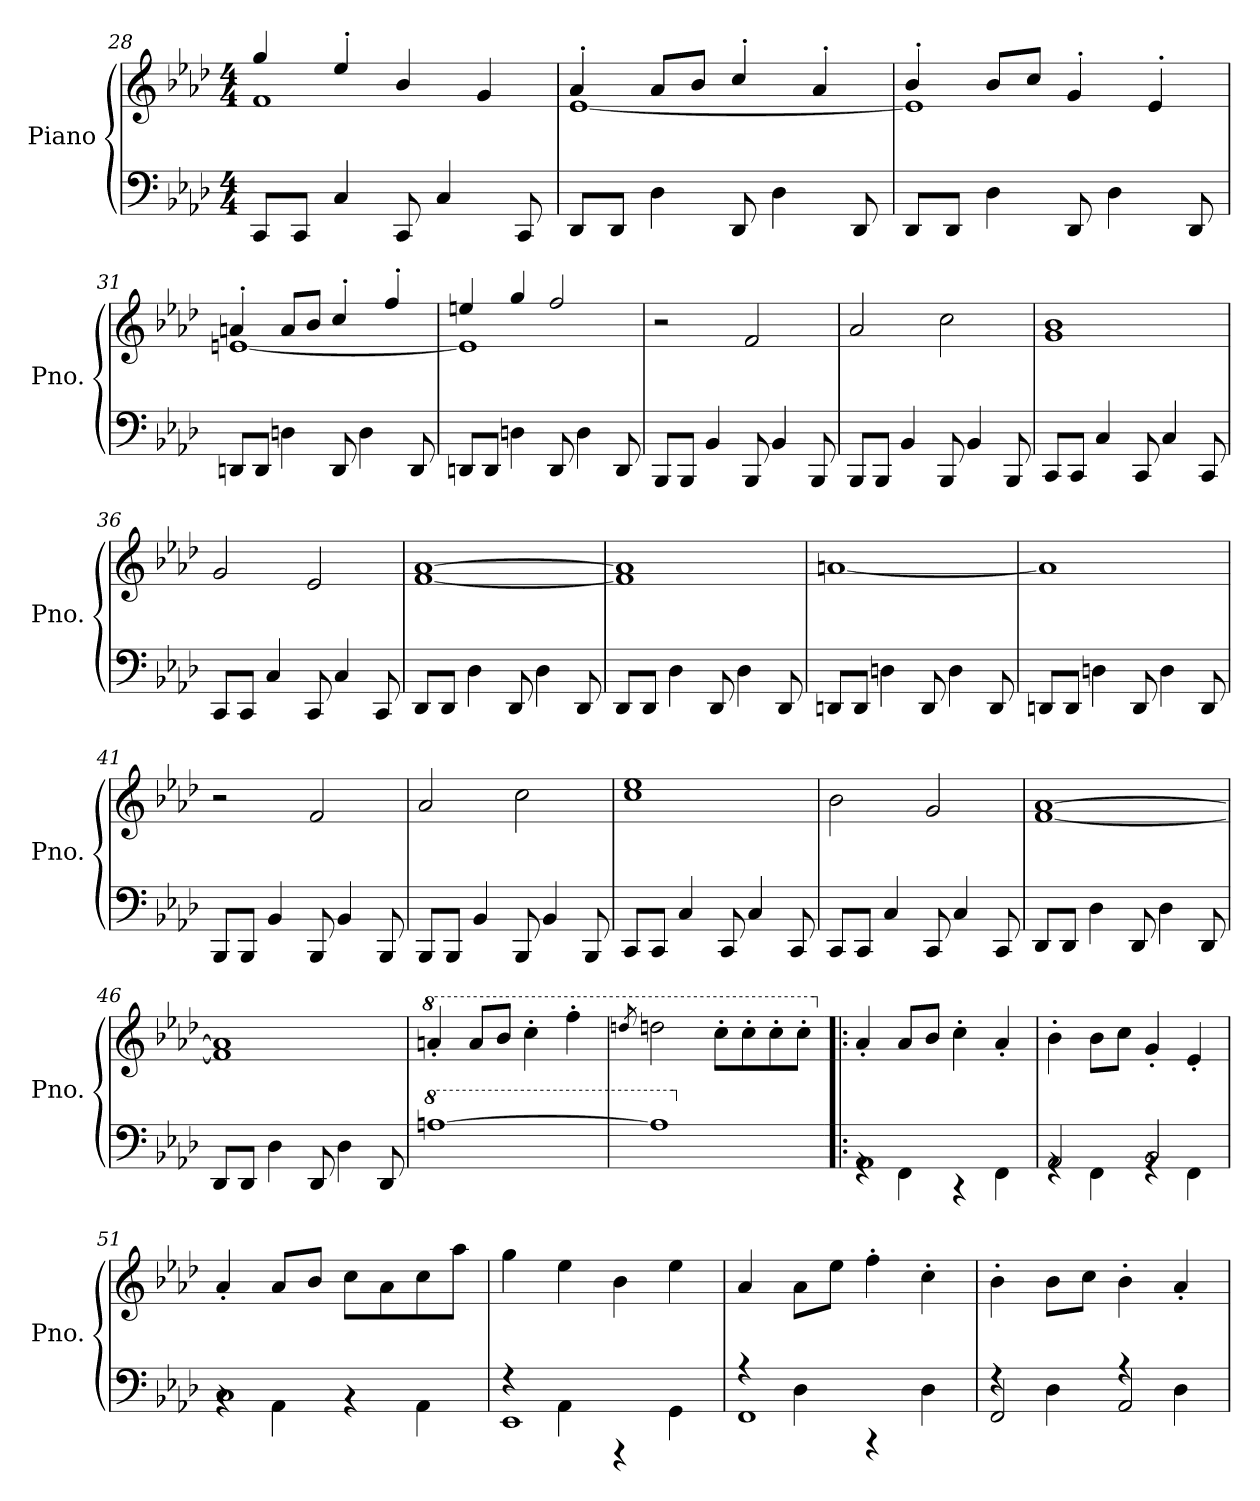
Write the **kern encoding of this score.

**kern	**kern
*part1	*part1
*staff2	*staff1
*I"Piano	*
*I'Pno.	*
!!LO:PB:g=z
*clefF4	*clefG2
*k[b-e-a-d-]	*k[b-e-a-d-]
*M4/4	*M4/4
=28	=28
*	*^
8CC/L	4gg/	1f
8CC/J	.	.
4C/	4ee-'/	.
8CC/	4b-/	.
4C/	.	.
.	4g/	.
8CC/	.	.
=29	=29	=29
8DD-/L	4a-'/	[1e-
8DD-/J	.	.
4D-\	8a-/L	.
.	8b-/J	.
8DD-/	4cc'/	.
4D-\	.	.
.	4a-'/	.
8DD-/	.	.
=30	=30	=30
8DD-/L	4b-'/	1e-]
8DD-/J	.	.
4D-\	8b-/L	.
.	8cc/J	.
8DD-/	4g'/	.
4D-\	.	.
.	4e-'/	.
8DD-/	.	.
=31	=31	=31
8DDn/L	4an'/	[1en
8DD/J	.	.
4Dn\	8a/L	.
.	8b-/J	.
8DD/	4cc'/	.
4D\	.	.
.	4ff'/	.
8DD/	.	.
!!LO:LB:g=z	!!
=32	=32	=32
8DDn/L	4een/	1e]
8DD/J	.	.
4Dn\	4gg/	.
8DD/	2ff/	.
4D\	.	.
8DD/	.	.
*	*v	*v
=33	=33
8BBB-/L	2r
8BBB-/J	.
4BB-/	.
8BBB-/	2f/
4BB-/	.
8BBB-/	.
=34	=34
8BBB-/L	2a-/
8BBB-/J	.
4BB-/	.
8BBB-/	2cc\
4BB-/	.
8BBB-/	.
=35	=35
8CC/L	1g 1b-
8CC/J	.
4C/	.
8CC/	.
4C/	.
8CC/	.
=36	=36
8CC/L	2g/
8CC/J	.
4C/	.
8CC/	2e-/
4C/	.
8CC/	.
!!LO:LB:g=z
=37	=37
8DD-/L	[1f [1a-
8DD-/J	.
4D-\	.
8DD-/	.
4D-\	.
8DD-/	.
=38	=38
8DD-/L	1f] 1a-]
8DD-/J	.
4D-\	.
8DD-/	.
4D-\	.
8DD-/	.
=39	=39
8DDn/L	[1an
8DD/J	.
4Dn\	.
8DD/	.
4D\	.
8DD/	.
=40	=40
8DDn/L	1a]
8DD/J	.
4Dn\	.
8DD/	.
4D\	.
8DD/	.
=41	=41
8BBB-/L	2r
8BBB-/J	.
4BB-/	.
8BBB-/	2f/
4BB-/	.
8BBB-/	.
!!LO:LB:g=z
=42	=42
8BBB-/L	2a-/
8BBB-/J	.
4BB-/	.
8BBB-/	2cc\
4BB-/	.
8BBB-/	.
=43	=43
8CC/L	1cc 1ee-
8CC/J	.
4C/	.
8CC/	.
4C/	.
8CC/	.
=44	=44
8CC/L	2b-\
8CC/J	.
4C/	.
8CC/	2g/
4C/	.
8CC/	.
=45	=45
8DD-/L	[1f [1a-
8DD-/J	.
4D-\	.
8DD-/	.
4D-\	.
8DD-/	.
=46	=46
8DD-/L	1f] 1a-]
8DD-/J	.
4D-\	.
8DD-/	.
4D-\	.
8DD-/	.
!!LO:LB:g=z
=47	=47
*8va	*
*	*8va
[1an	4aan'/
.	8aa/L
.	8bb-/J
.	4ccc'\
.	4fff'\
=48	=48
.	8qdddn/
1a]	2ddd\
.	8ccc'\L
.	8ccc'\
.	8ccc'\
.	8ccc'\J
=49!|:	=49!|:
*X8va	*
*^	*
*	*	*X8va
1AA-	4rGG	4a-'/
.	4FF\	8a-/L
.	.	8b-/J
.	4r	4cc'\
.	4FF\	4a-'/
=50	=50	=50
2AA-/	4rGG	4b-'\
.	4FF\	8b-\L
.	.	8cc\J
2BB-/	4rGG	4g'/
.	4FF\	4e-'/
=51	=51	=51
1C	4rBB	4a-'/
.	4AA-\	8a-/L
.	.	8b-/J
.	4rBB	8cc\L
.	.	8a-\
.	4AA-\	8cc\
.	.	8aa-\J
=52	=52	=52
1EE-	4rF	4gg\
.	4AA-\	4ee-\
.	4r	4b-\
.	4GG\	4ee-\
!!LO:LB:g=z
=53	=53	=53
1FF	4rA	4a-/
.	4D-\	8a-\L
.	.	8ee-\J
.	4r	4ff'\
.	4D-\	4cc'\
=54	=54	=54
2FF/	4rF	4b-'\
.	4D-\	8b-\L
.	.	8cc\J
2AA-/	4rA	4b-'\
.	4D-\	4a-'/
*v	*v	*
=	=
*-	*-
